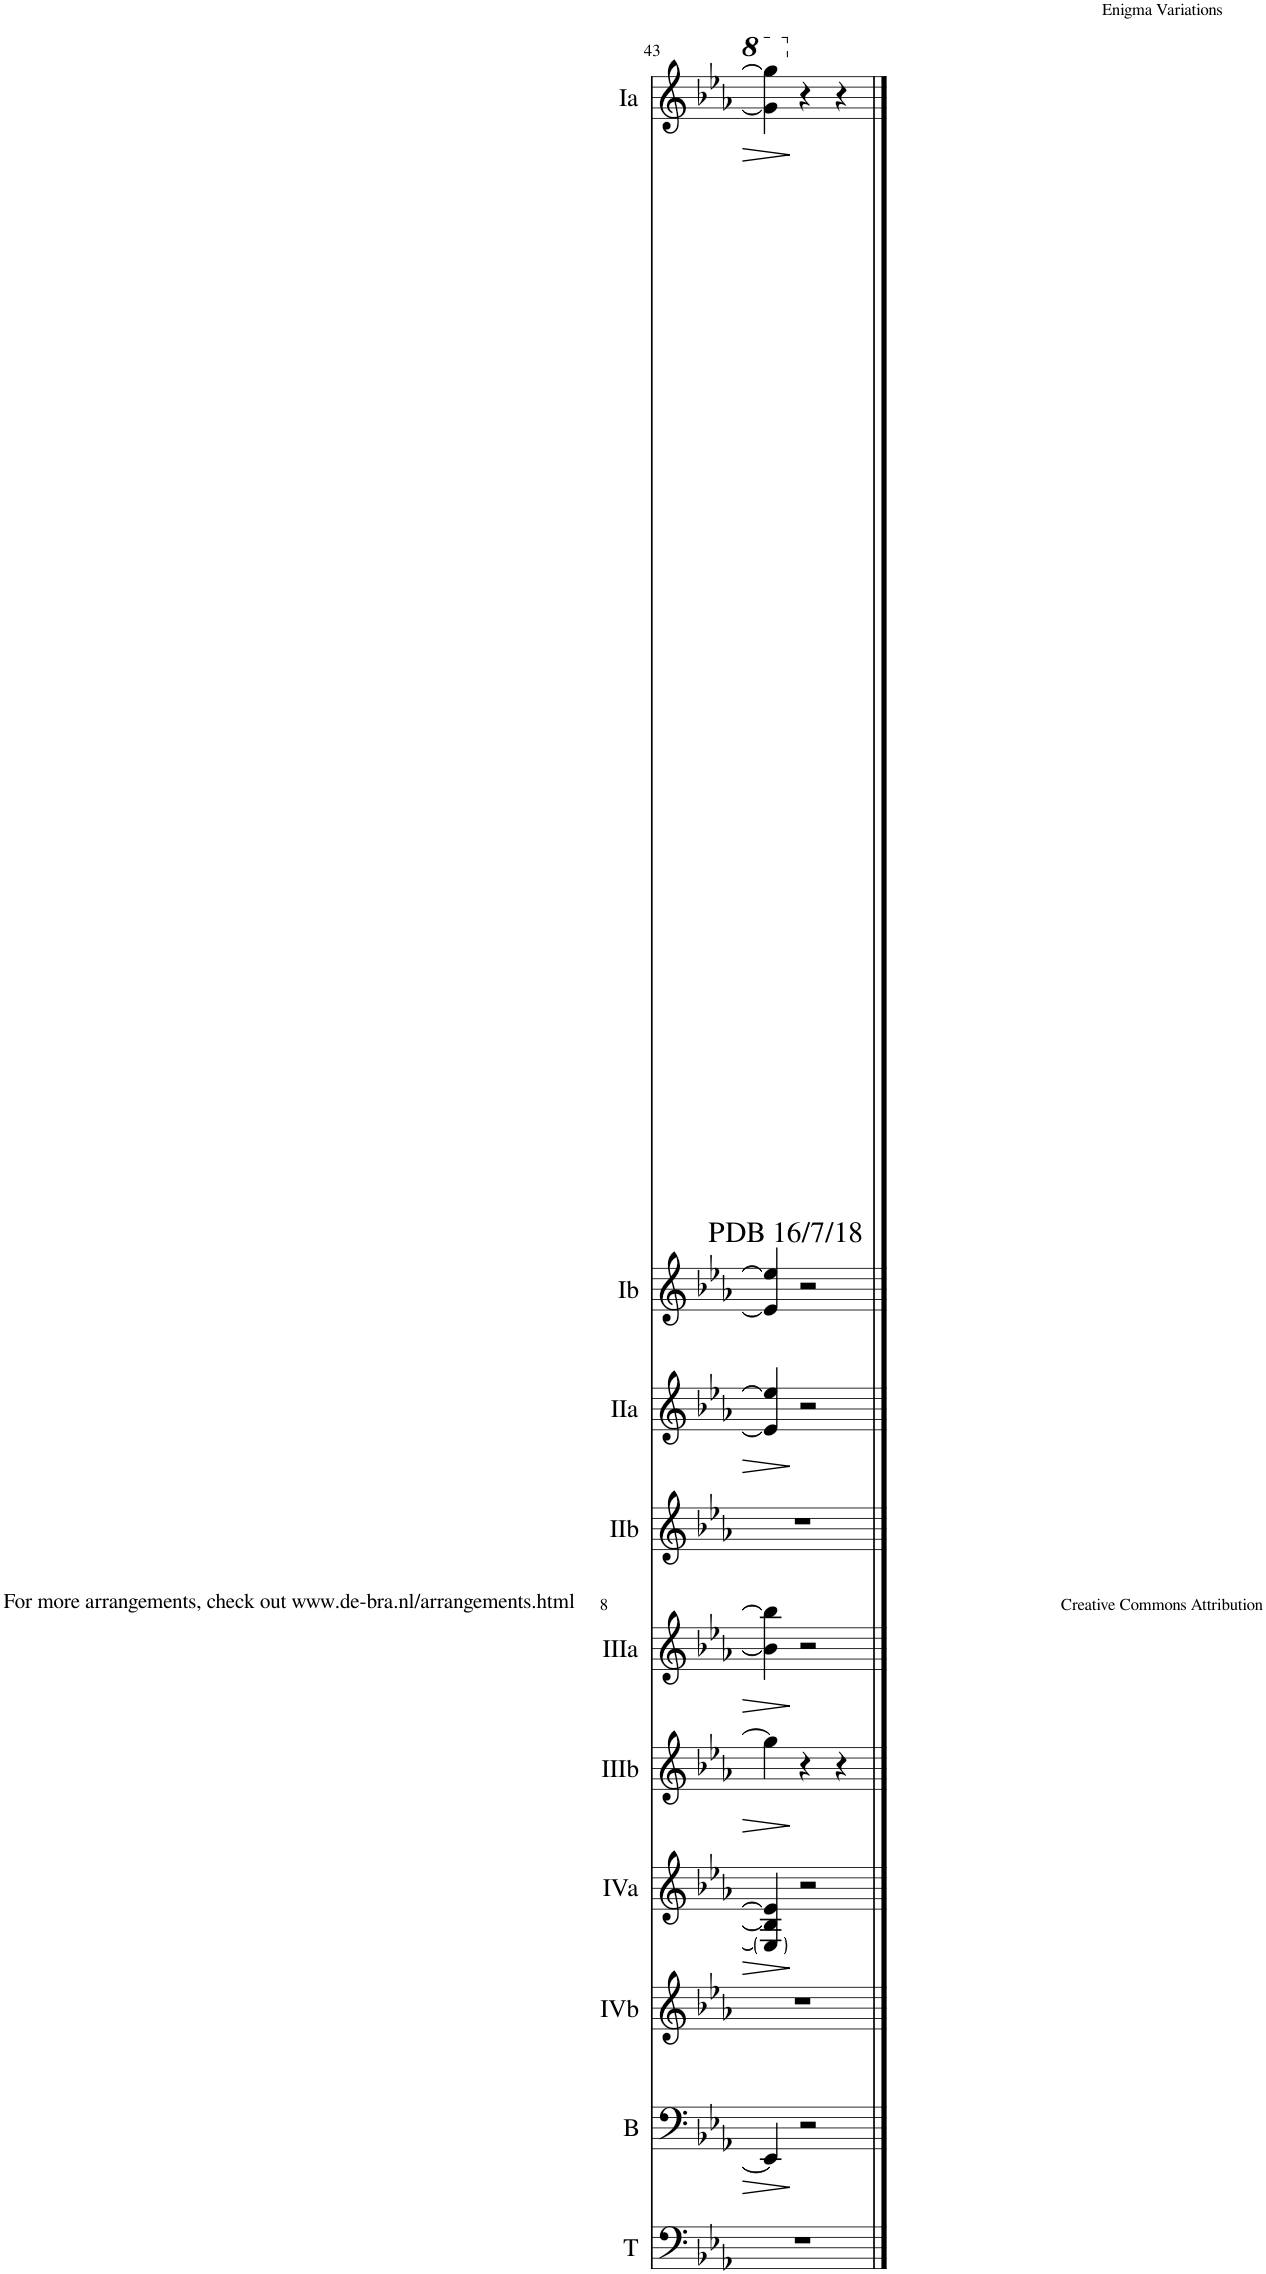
**kern	**kern	**kern	**kern	**kern	**kern	**kern	**kern	**kern	**kern
*part10	*part9	*part8	*part7	*part6	*part5	*part4	*part3	*part2	*part1
*staff10	*staff9	*staff8	*staff7	*staff6	*staff5	*staff4	*staff3	*staff2	*staff1
*I"Timpani Bes-Es-F	*I"Bass	*I"Acc. 4b	*I"Acc. 4a	*I"Acc. 3b	*I"Acc. 3a	*I"Acc. 2b	*I"Acc. 2a	*I"Acc. 1b	*I"Acc. 1a
*I'T	*I'B	*	*	*	*	*	*	*	*
!!LO:PB:g=z
*clefF4	*clefF4	*clefG2	*clefG2	*clefG2	*clefG2	*clefG2	*clefG2	*clefG2	*clefG2
*	*Trd7c12	*Trd7c12	*Trd7c12	*Trd7c12	*Trd7c12	*	*	*	*
*k[b-e-a-]	*k[b-e-a-]	*k[b-e-a-]	*k[b-e-a-]	*k[b-e-a-]	*k[b-e-a-]	*k[b-e-a-]	*k[b-e-a-]	*k[b-e-a-]	*k[b-e-a-]
*M3/4	*M3/4	*M3/4	*M3/4	*M3/4	*M3/4	*M3/4	*M3/4	*M3/4	*M3/4
=43	=43	=43	=43	=43	=43	=43	=43	=43	=43
!	!	!	!	!	!	!	!	!	!LO:TX:b:t=For more arrangements, check out www.de-bra.nl/arrangements.html
!	!	!	!	!	!	!	!	!	!LO:TX:b:t=PDB 16/7/18
2.r	4EE-/]	2.r	4E-/] 4B-/] 4e-/]	4gg\]	4b-\] 4bb-\]	2.r	4e-/] 4ee-/]	4e-/] 4ee-/]	4gg\] 4ggg\]
.	2r	.	2r	4r	2r	.	2r	2r	4r
.	.	.	.	4r	.	.	.	.	4r
==	==	==	==	==	==	==	==	==	==
*-	*-	*-	*-	*-	*-	*-	*-	*-	*-
